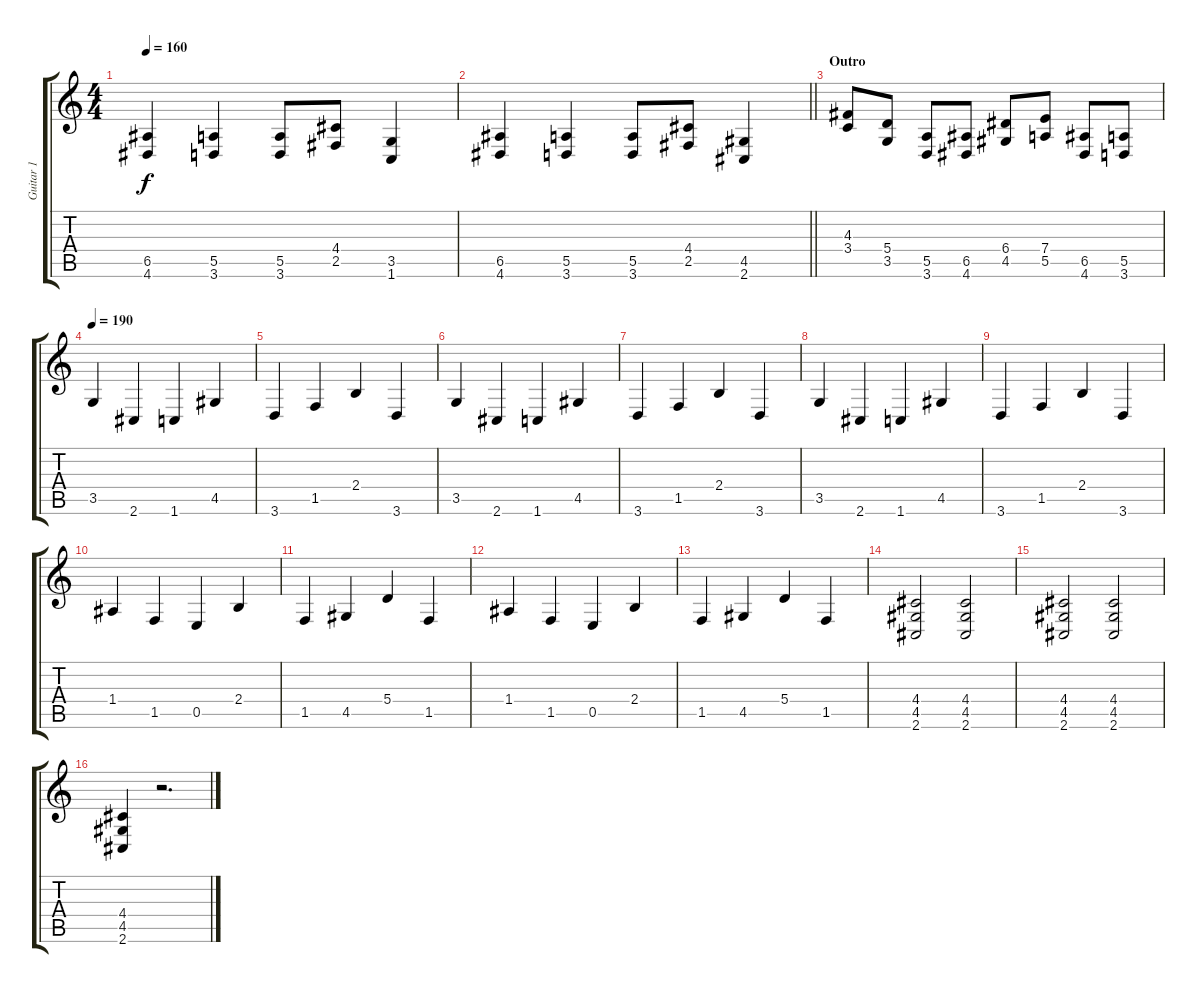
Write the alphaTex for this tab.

\track ("Guitar 1" "Guitar 1") {instrument distortionguitar}
\staff {score tabs}
\tuning (B3 Gb3 D3 A2 E2 B1) {hide}
\ts (4 4)
\tempo 160
\clef g2
\ks c
(6.5 4.6).4{dy f} (5.5 3.6).4 (5.5 3.6).8 (4.4 2.5).8 (3.5 1.6).4 |
\barLineRight lightlight
(6.5 4.6).4 (5.5 3.6).4 (5.5 3.6).8 (4.4 2.5).8 (4.5 2.6).4 |
\section ("" "Outro")
(4.3 3.4).8 (5.4 3.5).8 (5.5 3.6).8 (6.5 4.6).8 (6.4 4.5).8 (7.4 5.5).8 (6.5 4.6).8 (5.5 3.6).8 |
\tempo 190
3.5.4 2.6.4 1.6.4 4.5.4 |
3.6.4 1.5.4 2.4.4 3.6.4 |
3.5.4 2.6.4 1.6.4 4.5.4 |
3.6.4 1.5.4 2.4.4 3.6.4 |
3.5.4 2.6.4 1.6.4 4.5.4 |
3.6.4 1.5.4 2.4.4 3.6.4 |
1.4.4 1.5.4 0.5.4 2.4.4 |
1.5.4 4.5.4 5.4.4 1.5.4 |
1.4.4 1.5.4 0.5.4 2.4.4 |
1.5.4 4.5.4 5.4.4 1.5.4 |
(4.4 4.5 2.6).2 (4.4 4.5 2.6).2 |
(4.4 4.5 2.6).2 (4.4 4.5 2.6).2 |
(4.4 4.5 2.6).4 r.2{d}
